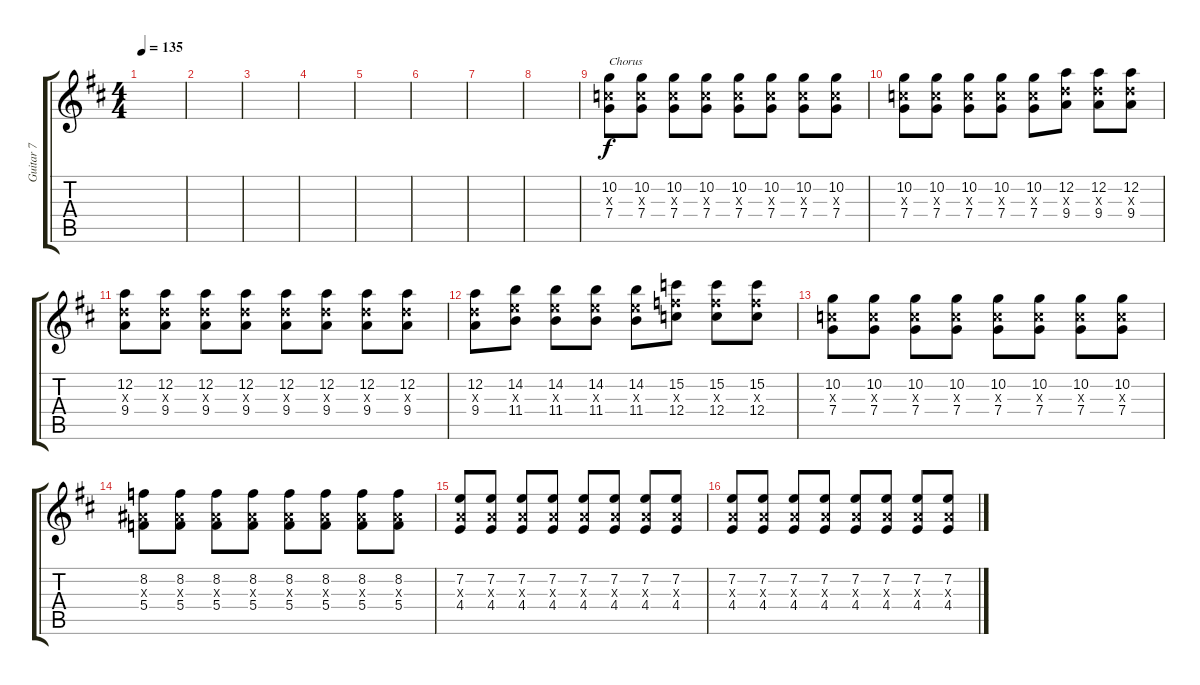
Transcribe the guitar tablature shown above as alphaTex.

\track ("Guitar 7" "Guitar 7") {instrument distortionguitar}
\staff {score tabs}
\tuning (D4 A3 F3 C3 G2 D2) {hide}
\ts (4 4)
\tempo 135
\clef g2
\ks d
|
|
|
|
|
|
|
|
(10.2 7.3{x} 7.4).8{txt "Chorus"} (10.2 7.3{x} 7.4).8 (10.2 7.3{x} 7.4).8 (10.2 7.3{x} 7.4).8 (10.2 7.3{x} 7.4).8 (10.2 7.3{x} 7.4).8 (10.2 7.3{x} 7.4).8 (10.2 7.3{x} 7.4).8 |
(10.2 7.3{x} 7.4).8 (10.2 7.3{x} 7.4).8 (10.2 7.3{x} 7.4).8 (10.2 7.3{x} 7.4).8 (10.2 7.3{x} 7.4).8 (12.2 9.3{x} 9.4).8 (12.2 9.3{x} 9.4).8 (12.2 9.3{x} 9.4).8 |
(12.2 9.3{x} 9.4).8 (12.2 9.3{x} 9.4).8 (12.2 9.3{x} 9.4).8 (12.2 9.3{x} 9.4).8 (12.2 9.3{x} 9.4).8 (12.2 9.3{x} 9.4).8 (12.2 9.3{x} 9.4).8 (12.2 9.3{x} 9.4).8 |
(12.2 9.3{x} 9.4).8 (14.2 11.3{x} 11.4).8 (14.2 11.3{x} 11.4).8 (14.2 11.3{x} 11.4).8 (14.2 11.3{x} 11.4).8 (15.2 12.3{x} 12.4).8 (15.2 12.3{x} 12.4).8 (15.2 12.3{x} 12.4).8 |
(10.2 7.3{x} 7.4).8 (10.2 7.3{x} 7.4).8 (10.2 7.3{x} 7.4).8 (10.2 7.3{x} 7.4).8 (10.2 7.3{x} 7.4).8 (10.2 7.3{x} 7.4).8 (10.2 7.3{x} 7.4).8 (10.2 7.3{x} 7.4).8 |
(8.2 5.3{x} 5.4).8 (8.2 5.3{x} 5.4).8 (8.2 5.3{x} 5.4).8 (8.2 5.3{x} 5.4).8 (8.2 5.3{x} 5.4).8 (8.2 5.3{x} 5.4).8 (8.2 5.3{x} 5.4).8 (8.2 5.3{x} 5.4).8 |
(7.2 4.3{x} 4.4).8 (7.2 4.3{x} 4.4).8 (7.2 4.3{x} 4.4).8 (7.2 4.3{x} 4.4).8 (7.2 4.3{x} 4.4).8 (7.2 4.3{x} 4.4).8 (7.2 4.3{x} 4.4).8 (7.2 4.3{x} 4.4).8 |
(7.2 4.3{x} 4.4).8 (7.2 4.3{x} 4.4).8 (7.2 4.3{x} 4.4).8 (7.2 4.3{x} 4.4).8 (7.2 4.3{x} 4.4).8 (7.2 4.3{x} 4.4).8 (7.2 4.3{x} 4.4).8 (7.2 4.3{x} 4.4).8
